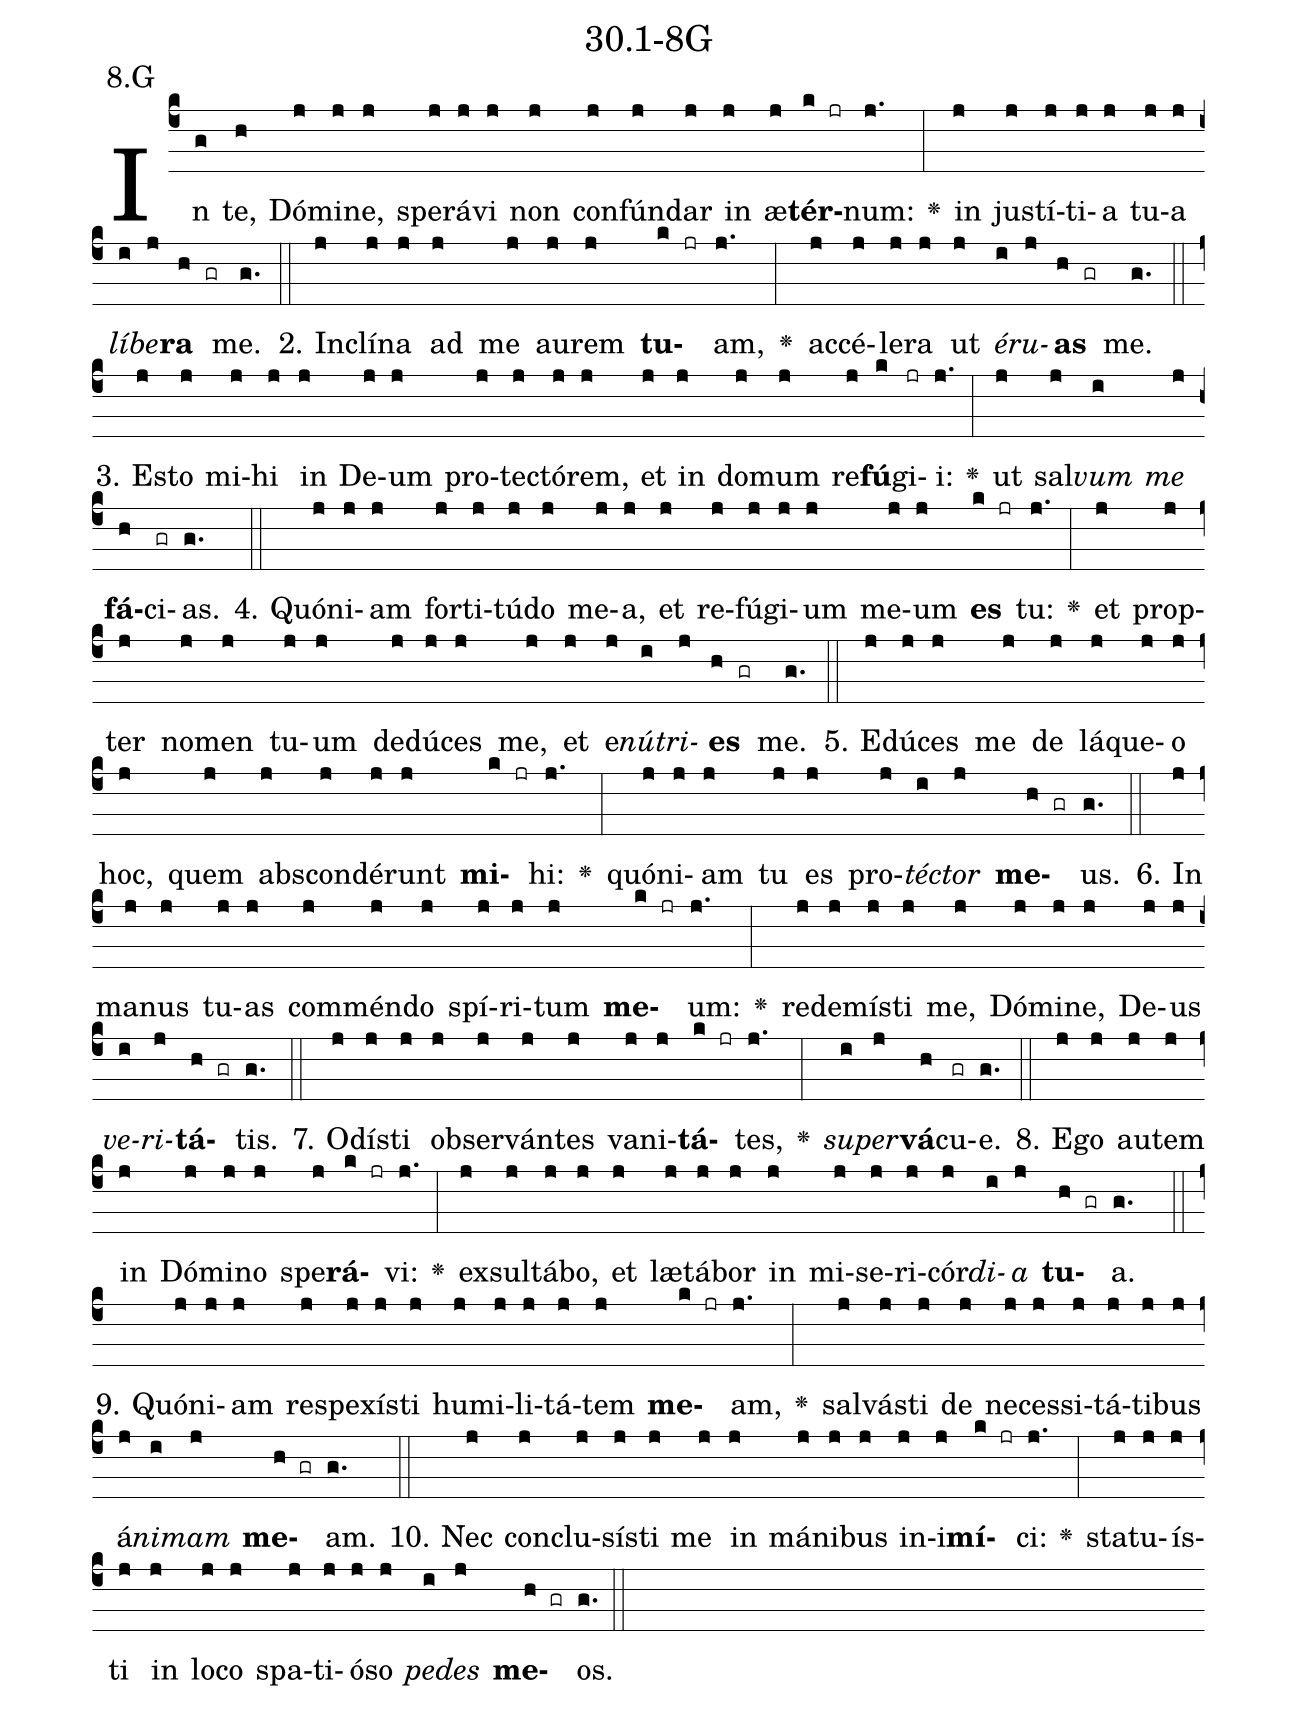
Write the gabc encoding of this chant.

name: 30.1-8G;
annotation: 8.G;
%%
(c4)In(g) te,(h) Dó(j)mi(j)ne,(j) spe(j)rá(j)vi(j) non(j) con(j)fún(j)dar(j) in(j) æ(j)<b>tér</b>(k jr)num:(j.) <v>\greheightstar</v>(:) in(j) jus(j)tí(j)ti(j)a(j) tu(j)a(j) <i>lí</i>(i)<i>be</i>(j)<b>ra</b>(h gr) me.(g.) (::)
2. In(j)clí(j)na(j) ad(j) me(j) au(j)rem(j) <b>tu</b>(k jr)am,(j.) <v>\greheightstar</v>(:) ac(j)cé(j)le(j)ra(j) ut(j) <i>é</i>(i)<i>ru</i>(j)<b>as</b>(h gr) me.(g.) (::)
3. Es(j)to(j) mi(j)hi(j) in(j) De(j)um(j) pro(j)tec(j)tó(j)rem,(j) et(j) in(j) do(j)mum(j) re(j)<b>fú</b>(k)gi(jr)i:(j.) <v>\greheightstar</v>(:) ut(j) sal(j)<i>vum</i>(i) <i>me</i>(j) <b>fá</b>(h)ci(gr)as.(g.) (::)
4. Quón(j)i(j)am(j) for(j)ti(j)tú(j)do(j) me(j)a,(j) et(j) re(j)fú(j)gi(j)um(j) me(j)um(j) <b>es</b>(k jr) tu:(j.) <v>\greheightstar</v>(:) et(j) prop(j)ter(j) no(j)men(j) tu(j)um(j) de(j)dú(j)ces(j) me,(j) et(j) e(j)<i>nú</i>(i)<i>tri</i>(j)<b>es</b>(h gr) me.(g.) (::)
5. E(j)dú(j)ces(j) me(j) de(j) lá(j)que(j)o(j) hoc,(j) quem(j) abs(j)con(j)dé(j)runt(j) <b>mi</b>(k jr)hi:(j.) <v>\greheightstar</v>(:) quón(j)i(j)am(j) tu(j) es(j) pro(j)<i>téc</i>(i)<i>tor</i>(j) <b>me</b>(h gr)us.(g.) (::)
6. In(j) ma(j)nus(j) tu(j)as(j) com(j)mén(j)do(j) spí(j)ri(j)tum(j) <b>me</b>(k jr)um:(j.) <v>\greheightstar</v>(:) red(j)e(j)mís(j)ti(j) me,(j) Dó(j)mi(j)ne,(j) De(j)us(j) <i>ve</i>(i)<i>ri</i>(j)<b>tá</b>(h gr)tis.(g.) (::)
7. O(j)dís(j)ti(j) ob(j)ser(j)ván(j)tes(j) va(j)ni(j)<b>tá</b>(k jr)tes,(j.) <v>\greheightstar</v>(:) <i>su</i>(i)<i>per</i>(j)<b>vá</b>(h)cu(gr)e.(g.) (::)
8. E(j)go(j) au(j)tem(j) in(j) Dó(j)mi(j)no(j) spe(j)<b>rá</b>(k jr)vi:(j.) <v>\greheightstar</v>(:) ex(j)sul(j)tá(j)bo,(j) et(j) læ(j)tá(j)bor(j) in(j) mi(j)se(j)ri(j)cór(j)<i>di</i>(i)<i>a</i>(j) <b>tu</b>(h gr)a.(g.) (::)
9. Quón(j)i(j)am(j) re(j)spe(j)xís(j)ti(j) hu(j)mi(j)li(j)tá(j)tem(j) <b>me</b>(k jr)am,(j.) <v>\greheightstar</v>(:) sal(j)vás(j)ti(j) de(j) ne(j)ces(j)si(j)tá(j)ti(j)bus(j) á(j)<i>ni</i>(i)<i>mam</i>(j) <b>me</b>(h gr)am.(g.) (::)
10. Nec(j) con(j)clu(j)sís(j)ti(j) me(j) in(j) má(j)ni(j)bus(j) in(j)i(j)<b>mí</b>(k jr)ci:(j.) <v>\greheightstar</v>(:) sta(j)tu(j)ís(j)ti(j) in(j) lo(j)co(j) spa(j)ti(j)ó(j)so(j) <i>pe</i>(i)<i>des</i>(j) <b>me</b>(h gr)os.(g.) (::)
